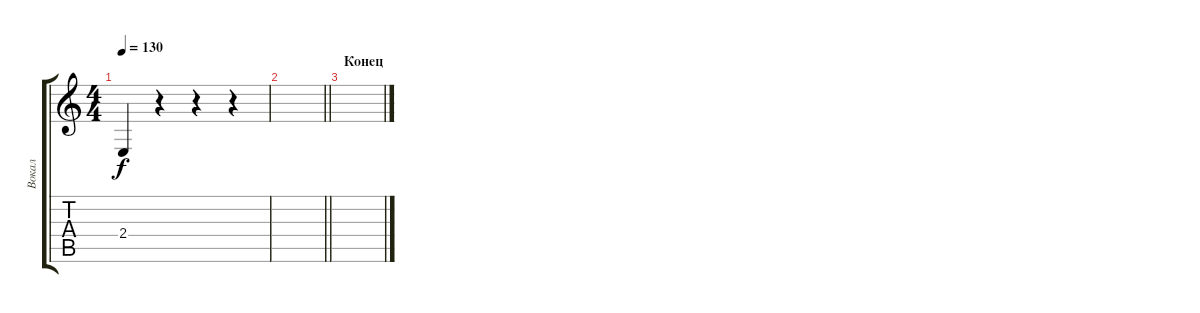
\track ("Вокал" "Вокал") {instrument baritonesax}
\staff {score tabs}
\tuning (E4 B3 G3 D3 A2 E2) {hide}
\ts (4 4)
\tempo 130
\clef g2
\ks c
2.4{t}.4{dy f} r.4 r.4 r.4 |
\barLineRight lightlight
|
\section ("" "Конец")
